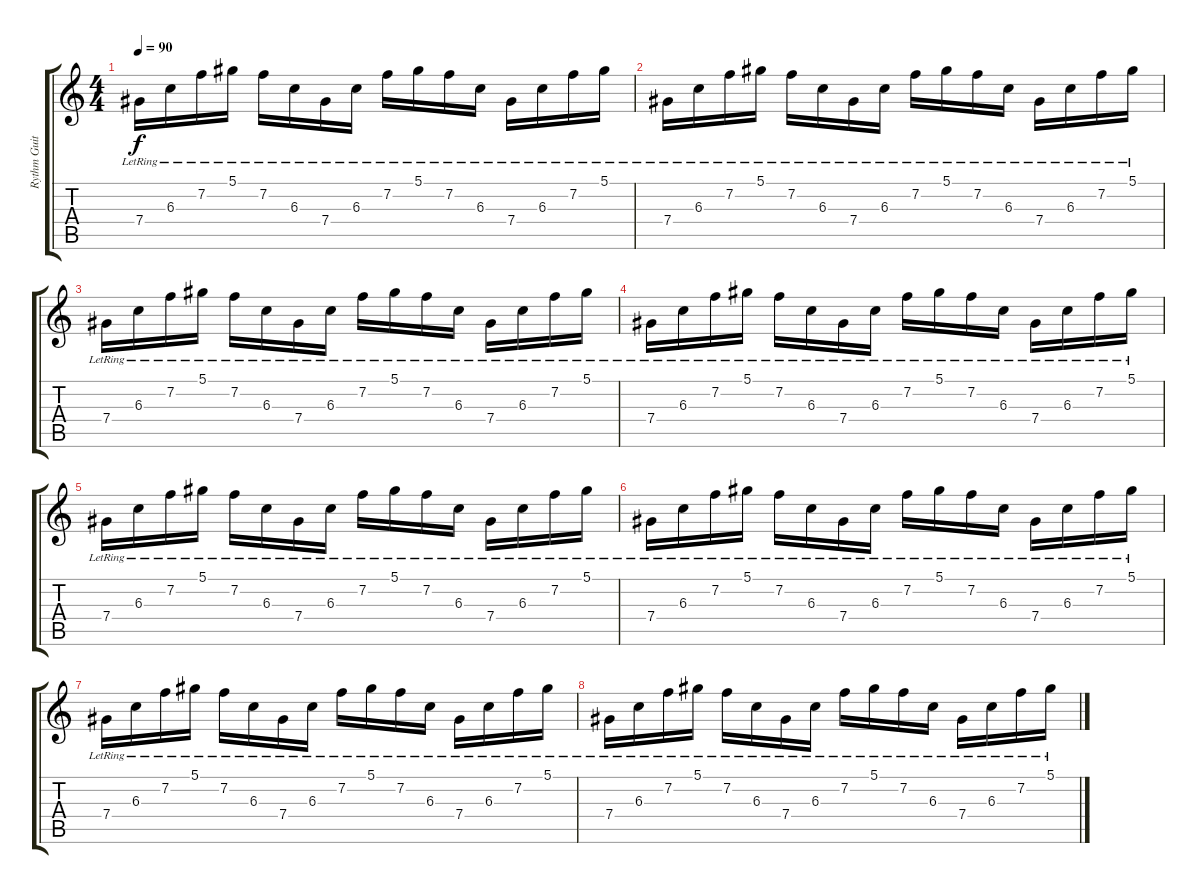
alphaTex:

\track ("Rythm Guitar" "Rythm Guit") {instrument distortionguitar}
\staff {score tabs}
\tuning (Eb4 Bb3 Gb3 Db3 Ab2 Eb2) {hide}
\ts (4 4)
\tempo 90
\clef g2
\ks c
7.4{lr}.16{dy f} 6.3{lr}.16 7.2{lr}.16 5.1{lr}.16 7.2{lr}.16 6.3{lr}.16 7.4{lr}.16 6.3{lr}.16 7.2{lr}.16 5.1{lr}.16 7.2{lr}.16 6.3{lr}.16 7.4{lr}.16 6.3{lr}.16 7.2{lr}.16 5.1{lr}.16 |
7.4{lr}.16 6.3{lr}.16 7.2{lr}.16 5.1{lr}.16 7.2{lr}.16 6.3{lr}.16 7.4{lr}.16 6.3{lr}.16 7.2{lr}.16 5.1{lr}.16 7.2{lr}.16 6.3{lr}.16 7.4{lr}.16 6.3{lr}.16 7.2{lr}.16 5.1{lr}.16 |
7.4{lr}.16 6.3{lr}.16 7.2{lr}.16 5.1{lr}.16 7.2{lr}.16 6.3{lr}.16 7.4{lr}.16 6.3{lr}.16 7.2{lr}.16 5.1{lr}.16 7.2{lr}.16 6.3{lr}.16 7.4{lr}.16 6.3{lr}.16 7.2{lr}.16 5.1{lr}.16 |
7.4{lr}.16 6.3{lr}.16 7.2{lr}.16 5.1{lr}.16 7.2{lr}.16 6.3{lr}.16 7.4{lr}.16 6.3{lr}.16 7.2{lr}.16 5.1{lr}.16 7.2{lr}.16 6.3{lr}.16 7.4{lr}.16 6.3{lr}.16 7.2{lr}.16 5.1{lr}.16 |
7.4{lr}.16 6.3{lr}.16 7.2{lr}.16 5.1{lr}.16 7.2{lr}.16 6.3{lr}.16 7.4{lr}.16 6.3{lr}.16 7.2{lr}.16 5.1{lr}.16 7.2{lr}.16 6.3{lr}.16 7.4{lr}.16 6.3{lr}.16 7.2{lr}.16 5.1{lr}.16 |
7.4{lr}.16 6.3{lr}.16 7.2{lr}.16 5.1{lr}.16 7.2{lr}.16 6.3{lr}.16 7.4{lr}.16 6.3{lr}.16 7.2{lr}.16 5.1{lr}.16 7.2{lr}.16 6.3{lr}.16 7.4{lr}.16 6.3{lr}.16 7.2{lr}.16 5.1{lr}.16 |
7.4{lr}.16 6.3{lr}.16 7.2{lr}.16 5.1{lr}.16 7.2{lr}.16 6.3{lr}.16 7.4{lr}.16 6.3{lr}.16 7.2{lr}.16 5.1{lr}.16 7.2{lr}.16 6.3{lr}.16 7.4{lr}.16 6.3{lr}.16 7.2{lr}.16 5.1{lr}.16 |
7.4{lr}.16 6.3{lr}.16 7.2{lr}.16 5.1{lr}.16 7.2{lr}.16 6.3{lr}.16 7.4{lr}.16 6.3{lr}.16 7.2{lr}.16 5.1{lr}.16 7.2{lr}.16 6.3{lr}.16 7.4{lr}.16 6.3{lr}.16 7.2{lr}.16 5.1{lr}.16
